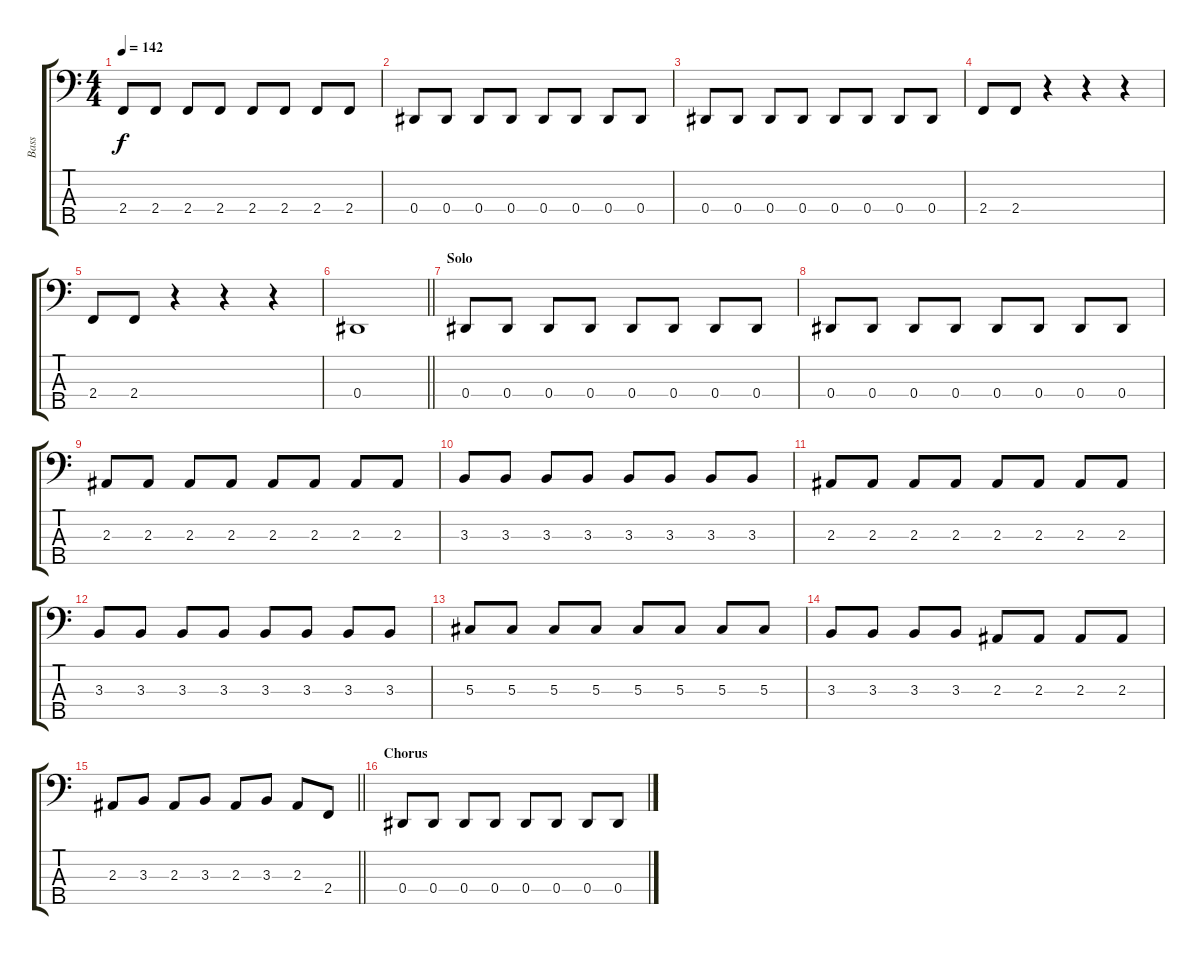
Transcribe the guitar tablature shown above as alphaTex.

\track ("Bass" "Bass") {instrument electricbassfinger}
\staff {score tabs}
\tuning (Gb2 Db2 Ab1 Eb1 Bb0) {hide}
\ts (4 4)
\tempo 142
\clef f4
\ks c
2.4.8{dy f} 2.4.8 2.4.8 2.4.8 2.4.8 2.4.8 2.4.8 2.4.8 |
0.4.8 0.4.8 0.4.8 0.4.8 0.4.8 0.4.8 0.4.8 0.4.8 |
0.4.8 0.4.8 0.4.8 0.4.8 0.4.8 0.4.8 0.4.8 0.4.8 |
2.4.8 2.4.8 r.4 r.4 r.4 |
2.4.8 2.4.8 r.4 r.4 r.4 |
\barLineRight lightlight
0.4.1 |
\section ("" "Solo")
0.4.8 0.4.8 0.4.8 0.4.8 0.4.8 0.4.8 0.4.8 0.4.8 |
0.4.8 0.4.8 0.4.8 0.4.8 0.4.8 0.4.8 0.4.8 0.4.8 |
2.3.8 2.3.8 2.3.8 2.3.8 2.3.8 2.3.8 2.3.8 2.3.8 |
3.3.8 3.3.8 3.3.8 3.3.8 3.3.8 3.3.8 3.3.8 3.3.8 |
2.3.8 2.3.8 2.3.8 2.3.8 2.3.8 2.3.8 2.3.8 2.3.8 |
3.3.8 3.3.8 3.3.8 3.3.8 3.3.8 3.3.8 3.3.8 3.3.8 |
5.3.8 5.3.8 5.3.8 5.3.8 5.3.8 5.3.8 5.3.8 5.3.8 |
3.3.8 3.3.8 3.3.8 3.3.8 2.3.8 2.3.8 2.3.8 2.3.8 |
\barLineRight lightlight
2.3.8 3.3.8 2.3.8 3.3.8 2.3.8 3.3.8 2.3.8 2.4.8 |
\section ("" "Chorus")
0.4.8 0.4.8 0.4.8 0.4.8 0.4.8 0.4.8 0.4.8 0.4.8
